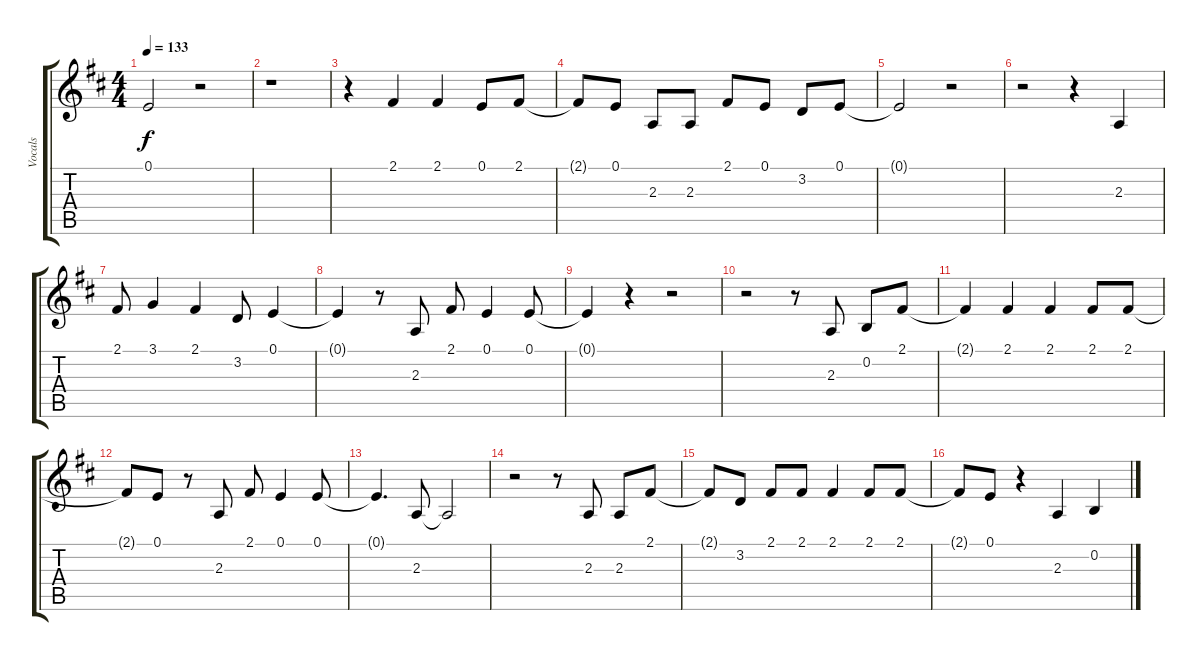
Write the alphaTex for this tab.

\track ("Vocals" "Vocals") {instrument oboe}
\staff {score tabs}
\tuning (E4 B3 G3 D3 A2 E2) {hide}
\ts (4 4)
\tempo 133
\clef g2
\ks d
0.1{t}.2{dy f} r.2 |
r.1 |
r.4 2.1.4 2.1.4 0.1.8 2.1.8 |
2.1{t}.8 0.1.8 2.3.8 2.3.8 2.1.8 0.1.8 3.2.8 0.1.8 |
0.1{t}.2 r.2 |
r.2 r.4 2.3.4 |
2.1.8 3.1.4 2.1.4 3.2.8 0.1.4 |
0.1{t}.4 r.8 2.3.8 2.1.8 0.1.4 0.1.8 |
0.1{t}.4 r.4 r.2 |
r.2 r.8 2.3.8 0.2.8 2.1.8 |
2.1{t}.4 2.1.4 2.1.4 2.1.8 2.1.8 |
2.1{t}.8 0.1.8 r.8 2.3.8 2.1.8 0.1.4 0.1.8 |
0.1{t}.4{d} 2.3.8 2.3{t}.2 |
r.2 r.8 2.3.8 2.3.8 2.1.8 |
2.1{t}.8 3.2.8 2.1.8 2.1.8 2.1.4 2.1.8 2.1.8 |
2.1{t}.8 0.1.8 r.4 2.3.4 0.2.4
